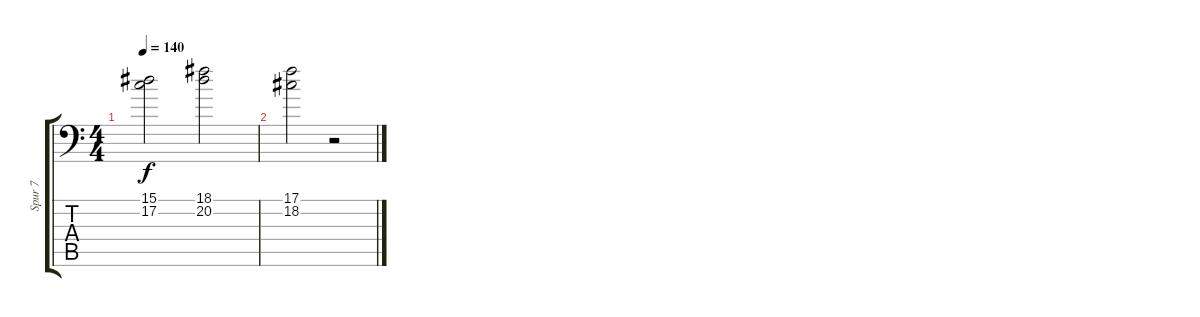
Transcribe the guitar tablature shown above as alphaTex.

\track ("Spur 7" "Spur 7") {instrument stringensemble1}
\staff {score tabs}
\tuning (C4 G3 Eb3 Bb2 F2 Bb1) {hide}
\ts (4 4)
\tempo 140
\clef f4
\ks c
(15.1 17.2).2{dy f} (18.1 20.2).2 |
(17.1 18.2).2 r.2
